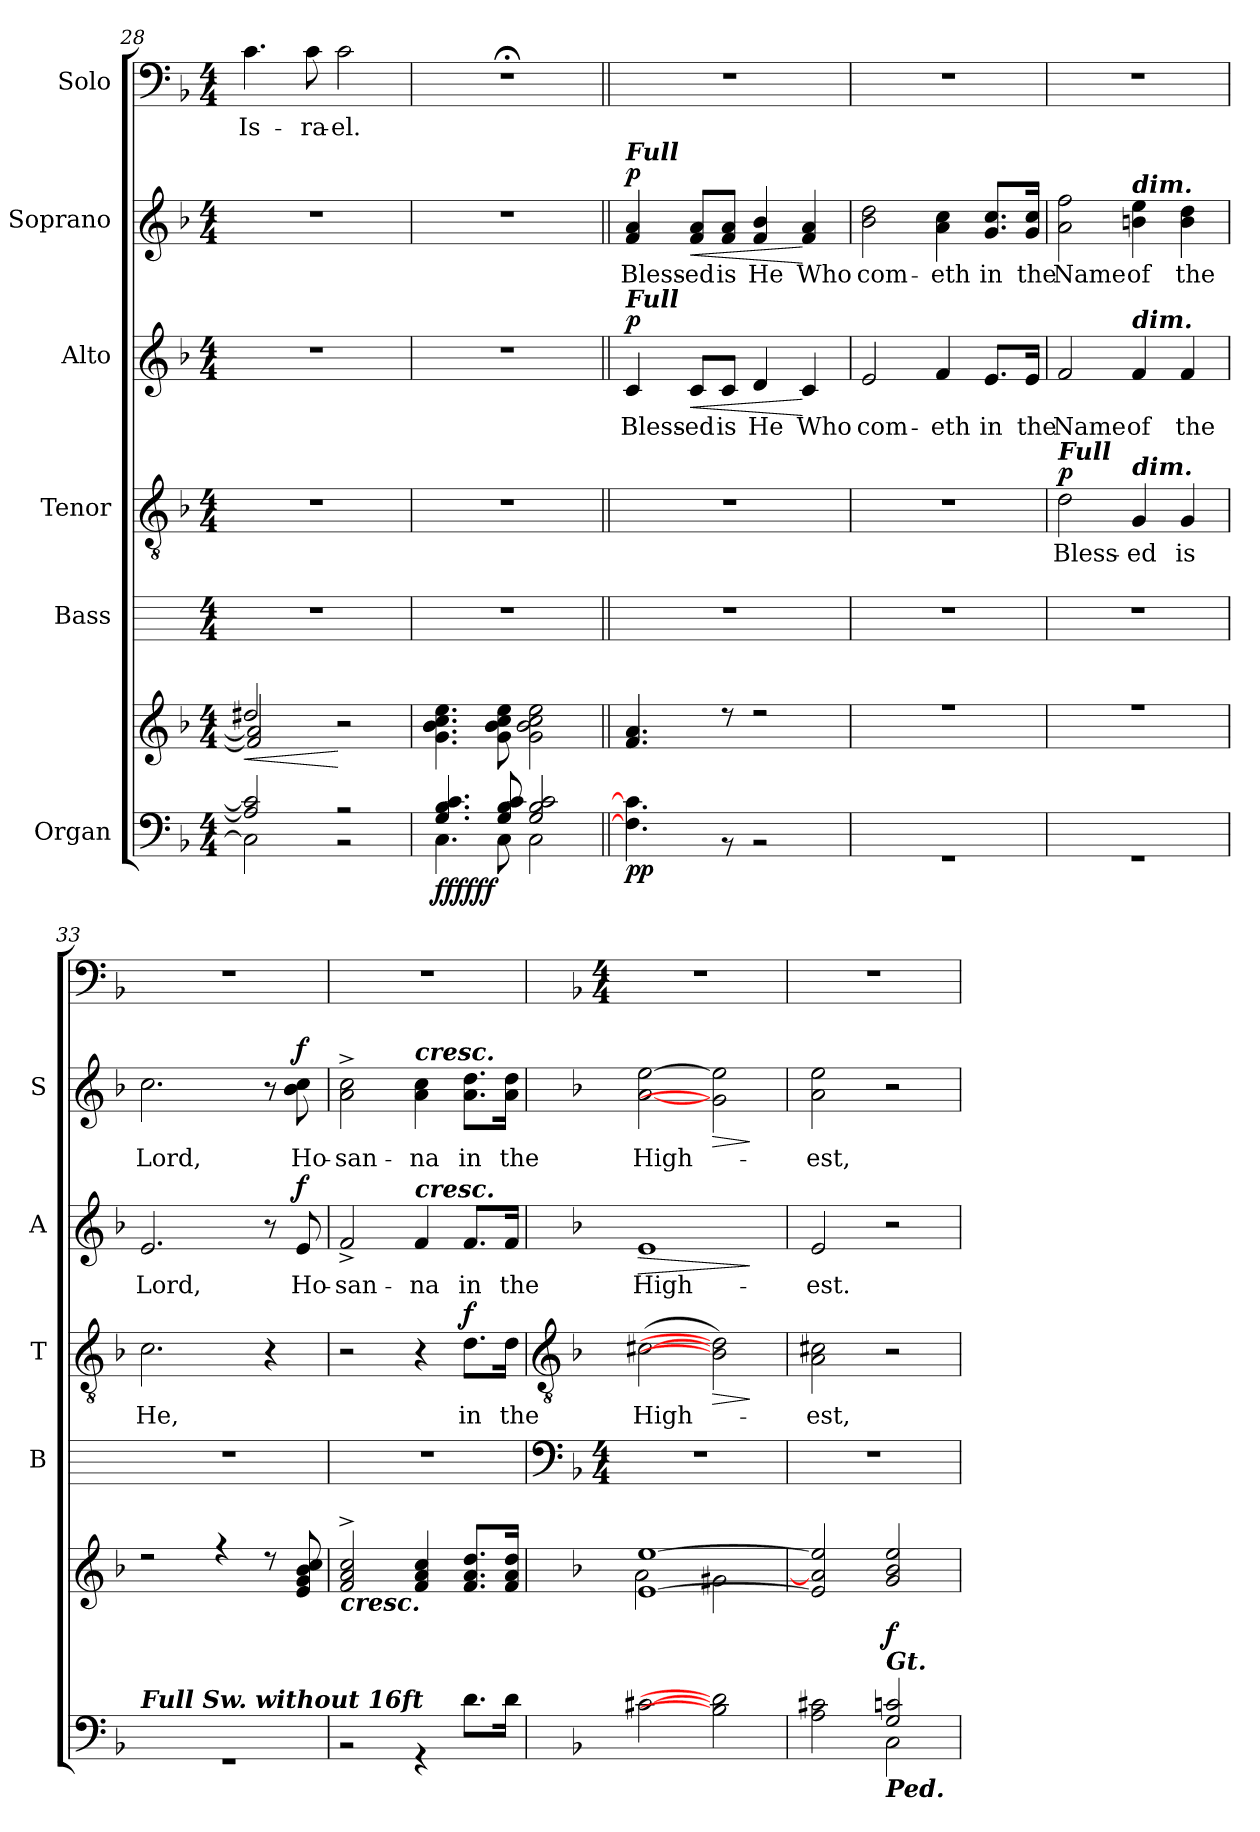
**kern	**kern	**dynam	**kern	**kern	**text	**dynam	**kern	**text	**dynam	**kern	**text	**dynam	**kern	**text
*part6	*part6	*part6	*part5	*part4	*part4	*part4	*part3	*part3	*part3	*part2	*part2	*part2	*part1	*part1
*staff7	*staff6	*staff6/7	*staff5	*staff4	*staff4	*staff4	*staff3	*staff3	*staff3	*staff2	*staff2	*staff2	*staff1	*staff1
*I"Organ	*	*	*I"Bass	*I"Tenor	*	*	*I"Alto	*	*	*I"Soprano	*	*	*I"Solo	*
*	*	*	*I'B	*I'T	*	*	*I'A	*	*	*I'S	*	*	*	*
!!LO:LB:g=z
*clefF4	*clefG2	*	*	*clefGv2	*	*	*clefG2	*	*	*clefG2	*	*	*clefF4	*
*k[b-]	*k[b-]	*	*	*k[b-]	*	*	*k[b-]	*	*	*k[b-]	*	*	*k[b-]	*
*F:	*F:	*	*	*F:	*	*	*F:	*	*	*F:	*	*	*F:	*
*M4/4	*M4/4	*	*M4/4	*M4/4	*	*	*M4/4	*	*	*M4/4	*	*	*M4/4	*
=28	=28	=28	=28	=28	=28	=28	=28	=28	=28	=28	=28	=28	=28	=28
*^	*^	*	*	*	*	*	*	*	*	*	*	*	*	*
!	!	!	!	!LO:HP:b	!	!	!	!	!	!	!	!	!	!	!	!LO:LY:b
2A/] 2c/]	2C\]	2dd#X/	2f#/] 2a/]	<	1r	1r	.	.	1r	.	.	1r	.	.	4.c	Is-
!	!	!	!	!	!	!	!	!	!	!	!	!	!	!	!	!LO:LY:b
.	.	.	.	.	.	.	.	.	.	.	.	.	.	.	8c	-ra-
!	!	!	!	!	!	!	!	!	!	!	!	!	!	!	!	!LO:LY:b
2r	2r	2r	2ryy	[	.	.	.	.	.	.	.	.	.	.	2c	-el.
=29	=29	=29	=29	=29	=29	=29	=29	=29	=29	=29	=29	=29	=29	=29	=29	=29
!	!	!	!	!LO:DY:b=2	!	!	!	!	!	!	!	!	!	!	!	!
!	!	!	!	!LO:DY:n=1:b=2	!	!	!	!	!	!	!	!	!	!	!	!
!	!	!	!	!LO:DY:n=2:b	!	!	!	!	!	!	!	!	!	!	!	!
4.G/ 4.B-/ 4.c/	4.C\	1ryy	4.g\ 4.b-\ 4.cc\ 4.ee\	ff ff ff	1r	1r	.	.	1r	.	.	1r	.	.	1r;<	.
8G/ 8B-/ 8c/	8C\	.	8g\ 8b-\ 8cc\ 8ee\	.	.	.	.	.	.	.	.	.	.	.	.	.
2G/ 2B-/ 2c/	2C\	.	2g\ 2b-\ 2cc\ 2ee\	.	.	.	.	.	.	.	.	.	.	.	.	.
=30||	=30||	=30||	=30||	=30||	=30||	=30||	=30||	=30||	=30||	=30||	=30||	=30||	=30||	=30||	=30||	=30||
!	!	!	!	!	!	!	!	!	!	!	!	!LO:TX:a:Bi:t=Full	!	!	!	!
!	!	!	!	!	!	!	!	!	!LO:TX:a:Bi:t=Full	!	!	!	!	!	!	!
!	!	!	!	!LO:DY:b=2	!	!	!	!	!	!LO:LY:b	!	!	!LO:LY:b	!	!	!
!	!	!	!	!LO:DY:n=1:b	!	!	!	!	!	!	!LO:DY:b	!	!	!LO:DY:b	!	!
1ryy	4.F\] 4.c\]	4.f/ 4.a/	1ryy	p p	1r	1r	.	.	4c	Bless-	p	4f 4a	Bless-	p	1r	.
!	!	!	!	!	!	!	!	!	!	!LO:LY:b	!LO:HP:b	!	!LO:LY:b	!LO:HP:b	!	!
.	.	.	.	.	.	.	.	.	8c/L	-ed	<	8f/ 8a/L	-ed	<	.	.
!	!	!	!	!	!	!	!	!	!	!LO:LY:b	!	!	!LO:LY:b	!	!	!
.	8r	8r	.	.	.	.	.	.	8c/J	is	.	8f/ 8a/J	is	.	.	.
!	!	!	!	!	!	!	!	!	!	!LO:LY:b	!	!	!LO:LY:b	!	!	!
.	2r	2r	.	.	.	.	.	.	4d	He	.	4f 4b-	He	.	.	.
!	!	!	!	!	!	!	!	!	!	!LO:LY:b	!	!	!LO:LY:b	!	!	!
.	.	.	.	.	.	.	.	.	4c	Who	[	4f 4a	Who	[	.	.
=31	=31	=31	=31	=31	=31	=31	=31	=31	=31	=31	=31	=31	=31	=31	=31	=31
!	!	!	!	!	!	!	!	!	!	!LO:LY:b	!	!	!LO:LY:b	!	!	!
1ryy	1r	1r	1ryy	.	1r	1r	.	.	2e	com-	.	2b- 2dd	com-	.	1r	.
!	!	!	!	!	!	!	!	!	!	!LO:LY:b	!	!	!LO:LY:b	!	!	!
.	.	.	.	.	.	.	.	.	4f	-eth	.	4a 4cc	-eth	.	.	.
!	!	!	!	!	!	!	!	!	!	!LO:LY:b	!	!	!LO:LY:b	!	!	!
.	.	.	.	.	.	.	.	.	8.e/L	in	.	8.g/ 8.cc/L	in	.	.	.
!	!	!	!	!	!	!	!	!	!	!LO:LY:b	!	!	!LO:LY:b	!	!	!
.	.	.	.	.	.	.	.	.	16e/Jk	the	.	16g/ 16cc/Jk	the	.	.	.
=32	=32	=32	=32	=32	=32	=32	=32	=32	=32	=32	=32	=32	=32	=32	=32	=32
!	!	!	!	!	!	!LO:TX:a:Bi:t=Full	!	!	!	!	!	!	!	!	!	!
!	!	!	!	!	!	!	!LO:LY:b	!LO:DY:b	!	!LO:LY:b	!	!	!LO:LY:b	!	!	!
1ryy	1r	1r	1ryy	.	1r	2d	Bless-	p	2f	Name	.	2a 2ff	Name	.	1r	.
!	!	!	!	!	!	!	!	!	!	!	!	!LO:TX:a:Bi:t=dim.	!	!	!	!
!	!	!	!	!	!	!	!	!	!LO:TX:a:Bi:t=dim.	!	!	!	!	!	!	!
!	!	!	!	!	!	!LO:TX:a:Bi:t=dim.	!	!	!	!	!	!	!	!	!	!
!	!	!	!	!	!	!	!LO:LY:b	!	!	!LO:LY:b	!	!	!LO:LY:b	!	!	!
.	.	.	.	.	.	4G	-ed	.	4f	of	.	4bn 4ee	of	.	.	.
!	!	!	!	!	!	!	!LO:LY:b	!	!	!LO:LY:b	!	!	!LO:LY:b	!	!	!
.	.	.	.	.	.	4G	is	.	4f	the	.	4b 4dd	the	.	.	.
=33	=33	=33	=33	=33	=33	=33	=33	=33	=33	=33	=33	=33	=33	=33	=33	=33
!LO:TX:a:Bi:t=Full Sw. without 16ft	!	!	!	!	!	!	!	!	!	!	!	!	!	!	!	!
!	!	!	!	!	!	!	!LO:LY:b	!	!	!LO:LY:b	!	!	!LO:LY:b	!	!	!
1ryy	1r	2r	1ryy	.	1r	2.c	He,	.	2.e	Lord,	.	2.cc	Lord,	.	1r	.
.	.	4r	.	.	.	.	.	.	.	.	.	.	.	.	.	.
.	.	8r	.	.	.	4r	.	.	8r	.	.	8r	.	.	.	.
!	!	!	!	!	!	!	!	!	!	!LO:LY:b	!LO:DY:b	!	!LO:LY:b	!LO:DY:b	!	!
.	.	8e/ 8g/ 8b-/ 8cc/	.	.	.	.	.	.	8e	Ho-	f	8b- 8cc	Ho-	f	.	.
=34	=34	=34	=34	=34	=34	=34	=34	=34	=34	=34	=34	=34	=34	=34	=34	=34
!	!	!LO:TX:b:Bi:t=cresc.	!	!	!	!	!	!	!	!	!	!	!	!	!	!
!	!	!	!	!	!	!	!	!	!	!LO:LY:b	!	!	!LO:LY:b	!	!	!
1ryy	2r	2f/^ 2a/^ 2cc/^	1ryy	.	1r	2r	.	.	2f^	-san-	.	2a^ 2cc^	-san-	.	1r	.
!	!	!	!	!	!	!	!	!	!	!	!	!LO:TX:a:Bi:t=cresc.	!	!	!	!
!	!	!	!	!	!	!	!	!	!LO:TX:a:Bi:t=cresc.	!	!	!	!	!	!	!
!	!	!	!	!	!	!	!	!	!	!LO:LY:b	!	!	!LO:LY:b	!	!	!
.	4r	4f/ 4a/ 4cc/	.	.	.	4r	.	.	4f	-na	.	4a 4cc	-na	.	.	.
!	!	!	!	!	!	!	!LO:LY:b	!LO:DY:b	!	!LO:LY:b	!	!	!LO:LY:b	!	!	!
.	8.d\L	8.f/ 8.a/ 8.dd/L	.	.	.	8.d\L	in	f	8.f/L	in	.	8.a\ 8.dd\L	in	.	.	.
!	!	!	!	!	!	!	!LO:LY:b	!	!	!LO:LY:b	!	!	!LO:LY:b	!	!	!
.	16d\J	16f/ 16a/ 16dd/J	.	.	.	16d\Jk	the	.	16f/Jk	the	.	16a\ 16dd\Jk	the	.	.	.
!!LO:LB:g=z
=35	=35	=35	=35	=35	=35	=35	=35	=35	=35	=35	=35	=35	=35	=35	=35	=35
*	*	*	*	*	*clefF4	*clefGv2	*	*	*	*	*	*	*	*	*	*
*	*	*	*	*	*k[b-]	*	*	*	*	*	*	*	*	*	*	*
*	*	*	*	*	*F:	*	*	*	*	*	*	*	*	*	*	*
*	*	*	*	*	*M4/4	*	*	*	*	*	*	*	*	*	*M4/4	*
!	!	!	!	!	!	!	!LO:LY:b	!	!	!LO:LY:b	!LO:HP:b	!	!LO:LY:b	!	!	!
[2c#X\	1ryy	[1e [1ee	2a\	.	1r	(>[2c#X	High-	.	1e	High-	>	[2a [2ee	High-	.	1r	.
!	!	!	!	!	!	!	!	!LO:HP:b	!	!	!	!	!	!LO:HP:b	!	!
2B\] 2d\]	.	.	2g#X\	.	.	2B] 2d])	.	>	.	.	.	2g#] 2ee]	.	>	.	.
*v	*v	*	*	*	*	*	*	*	*	*	*	*	*	*	*	*
*	*v	*v	*	*	*	*	*	*	*	*	*	*	*	*	*
.	.	.	.	.	.	]	.	.	]	.	.	]	.	.
=36	=36	=36	=36	=36	=36	=36	=36	=36	=36	=36	=36	=36	=36	=36
*^	*^	*	*	*	*	*	*	*	*	*	*	*	*	*
!	!	!	!	!	!	!	!LO:LY:b	!	!	!LO:LY:b	!	!	!LO:LY:b	!	!	!
2A\ 2c#X\	2ryy	2e] 2a] 2ee]	1ryy	.	1r	2A 2c#X	est,	.	2e	-est.	.	2a 2ee	est,	.	1r	.
!LO:TX:a:Bi:t=Gt.	!	!	!	!	!	!	!	!	!	!	!	!	!	!	!	!
!LO:TX:b:Bi:t=Ped.	!	!	!	!	!	!	!	!	!	!	!	!	!	!	!	!
!	!	!	!	!LO:DY:b	!	!	!	!	!	!	!	!	!	!	!	!
2G/ 2cn/	2C\	2g 2b- 2ee	.	f	.	2r	.	.	2r	.	.	2r	.	.	.	.
*v	*v	*	*	*	*	*	*	*	*	*	*	*	*	*	*	*
*	*v	*v	*	*	*	*	*	*	*	*	*	*	*	*	*
=	=	=	=	=	=	=	=	=	=	=	=	=	=	=
*-	*-	*-	*-	*-	*-	*-	*-	*-	*-	*-	*-	*-	*-	*-
